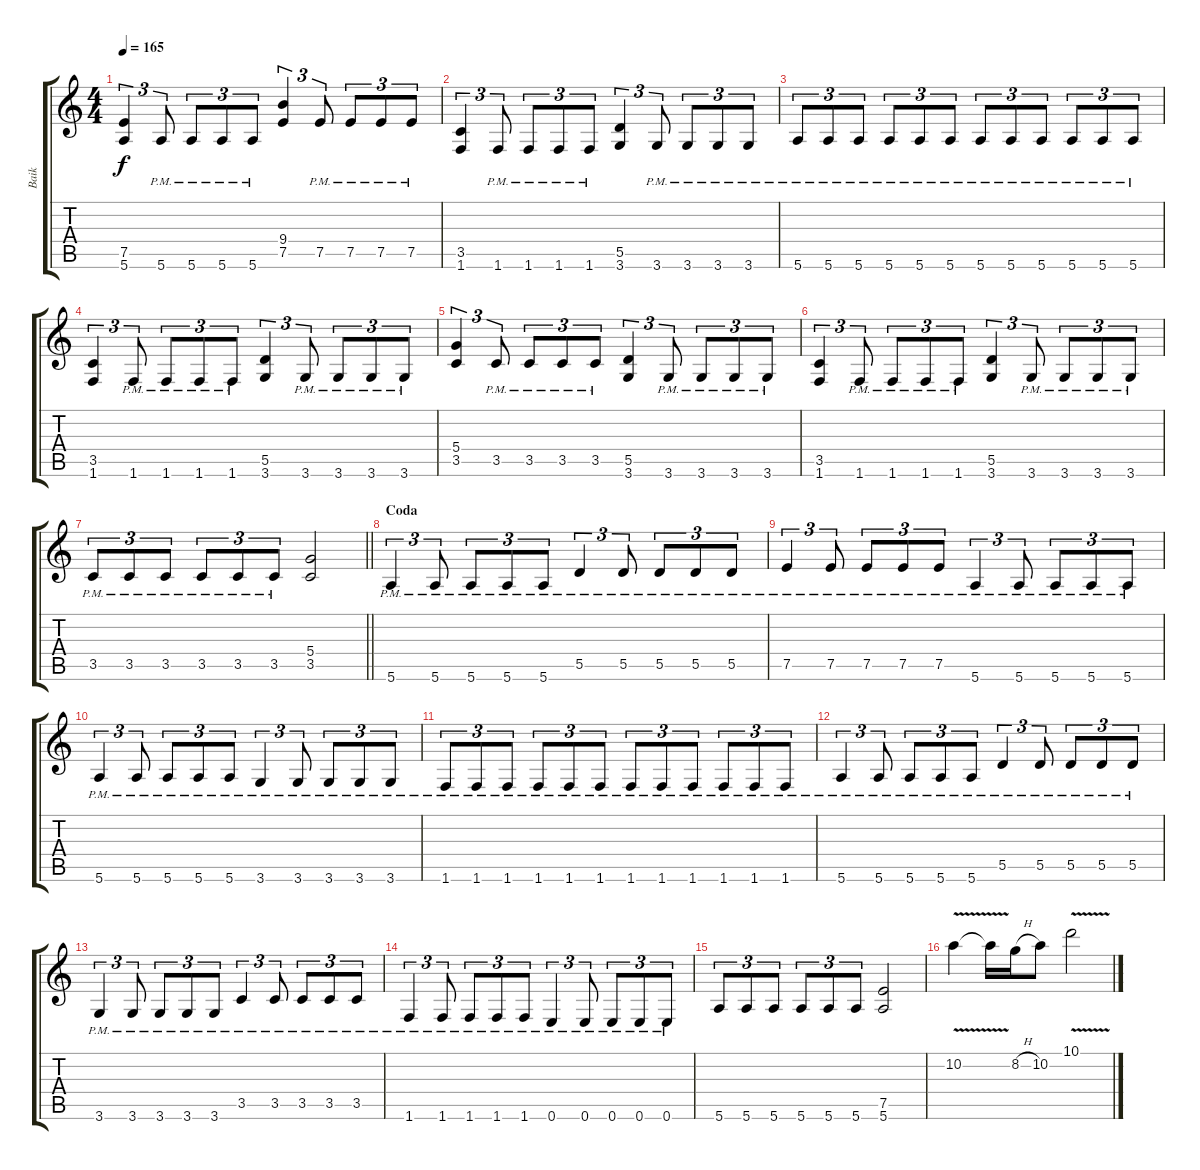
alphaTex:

\track ("Baik" "Baik") {instrument distortionguitar}
\staff {score tabs}
\tuning (E4 B3 G3 D3 A2 E2) {hide}
\ts (4 4)
\tempo 165
\clef g2
\ks aminor
(7.5 5.6).4{tu (3 2) dy f} 5.6{pm}.8{tu (3 2)} 5.6{pm}.8{tu (3 2)} 5.6{pm}.8{tu (3 2)} 5.6{pm}.8{tu (3 2)} (9.4 7.5).4{tu (3 2)} 7.5{pm}.8{tu (3 2)} 7.5{pm}.8{tu (3 2)} 7.5{pm}.8{tu (3 2)} 7.5{pm}.8{tu (3 2)} |
(3.5 1.6).4{tu (3 2)} 1.6{pm}.8{tu (3 2)} 1.6{pm}.8{tu (3 2)} 1.6{pm}.8{tu (3 2)} 1.6{pm}.8{tu (3 2)} (5.5 3.6).4{tu (3 2)} 3.6{pm}.8{tu (3 2)} 3.6{pm}.8{tu (3 2)} 3.6{pm}.8{tu (3 2)} 3.6{pm}.8{tu (3 2)} |
5.6{pm}.8{tu (3 2)} 5.6{pm}.8{tu (3 2)} 5.6{pm}.8{tu (3 2)} 5.6{pm}.8{tu (3 2)} 5.6{pm}.8{tu (3 2)} 5.6{pm}.8{tu (3 2)} 5.6{pm}.8{tu (3 2)} 5.6{pm}.8{tu (3 2)} 5.6{pm}.8{tu (3 2)} 5.6{pm}.8{tu (3 2)} 5.6{pm}.8{tu (3 2)} 5.6{pm}.8{tu (3 2)} |
(3.5 1.6).4{tu (3 2)} 1.6{pm}.8{tu (3 2)} 1.6{pm}.8{tu (3 2)} 1.6{pm}.8{tu (3 2)} 1.6{pm}.8{tu (3 2)} (5.5 3.6).4{tu (3 2)} 3.6{pm}.8{tu (3 2)} 3.6{pm}.8{tu (3 2)} 3.6{pm}.8{tu (3 2)} 3.6{pm}.8{tu (3 2)} |
(5.4 3.5).4{tu (3 2)} 3.5{pm}.8{tu (3 2)} 3.5{pm}.8{tu (3 2)} 3.5{pm}.8{tu (3 2)} 3.5{pm}.8{tu (3 2)} (5.5 3.6).4{tu (3 2)} 3.6{pm}.8{tu (3 2)} 3.6{pm}.8{tu (3 2)} 3.6{pm}.8{tu (3 2)} 3.6{pm}.8{tu (3 2)} |
(3.5 1.6).4{tu (3 2)} 1.6{pm}.8{tu (3 2)} 1.6{pm}.8{tu (3 2)} 1.6{pm}.8{tu (3 2)} 1.6{pm}.8{tu (3 2)} (5.5 3.6).4{tu (3 2)} 3.6{pm}.8{tu (3 2)} 3.6{pm}.8{tu (3 2)} 3.6{pm}.8{tu (3 2)} 3.6{pm}.8{tu (3 2)} |
\barLineRight lightlight
3.5{pm}.8{tu (3 2)} 3.5{pm}.8{tu (3 2)} 3.5{pm}.8{tu (3 2)} 3.5{pm}.8{tu (3 2)} 3.5{pm}.8{tu (3 2)} 3.5{pm}.8{tu (3 2)} (5.4 3.5).2 |
\section ("" "Coda")
5.6{pm}.4{tu (3 2)} 5.6{pm}.8{tu (3 2)} 5.6{pm}.8{tu (3 2)} 5.6{pm}.8{tu (3 2)} 5.6{pm}.8{tu (3 2)} 5.5{pm}.4{tu (3 2)} 5.5{pm}.8{tu (3 2)} 5.5{pm}.8{tu (3 2)} 5.5{pm}.8{tu (3 2)} 5.5{pm}.8{tu (3 2)} |
7.5{pm}.4{tu (3 2)} 7.5{pm}.8{tu (3 2)} 7.5{pm}.8{tu (3 2)} 7.5{pm}.8{tu (3 2)} 7.5{pm}.8{tu (3 2)} 5.6{pm}.4{tu (3 2)} 5.6{pm}.8{tu (3 2)} 5.6{pm}.8{tu (3 2)} 5.6{pm}.8{tu (3 2)} 5.6{pm}.8{tu (3 2)} |
5.6{pm}.4{tu (3 2)} 5.6{pm}.8{tu (3 2)} 5.6{pm}.8{tu (3 2)} 5.6{pm}.8{tu (3 2)} 5.6{pm}.8{tu (3 2)} 3.6{pm}.4{tu (3 2)} 3.6{pm}.8{tu (3 2)} 3.6{pm}.8{tu (3 2)} 3.6{pm}.8{tu (3 2)} 3.6{pm}.8{tu (3 2)} |
1.6{pm}.8{tu (3 2)} 1.6{pm}.8{tu (3 2)} 1.6{pm}.8{tu (3 2)} 1.6{pm}.8{tu (3 2)} 1.6{pm}.8{tu (3 2)} 1.6{pm}.8{tu (3 2)} 1.6{pm}.8{tu (3 2)} 1.6{pm}.8{tu (3 2)} 1.6{pm}.8{tu (3 2)} 1.6{pm}.8{tu (3 2)} 1.6{pm}.8{tu (3 2)} 1.6{pm}.8{tu (3 2)} |
5.6{pm}.4{tu (3 2)} 5.6{pm}.8{tu (3 2)} 5.6{pm}.8{tu (3 2)} 5.6{pm}.8{tu (3 2)} 5.6{pm}.8{tu (3 2)} 5.5{pm}.4{tu (3 2)} 5.5{pm}.8{tu (3 2)} 5.5{pm}.8{tu (3 2)} 5.5{pm}.8{tu (3 2)} 5.5{pm}.8{tu (3 2)} |
3.6{pm}.4{tu (3 2)} 3.6{pm}.8{tu (3 2)} 3.6{pm}.8{tu (3 2)} 3.6{pm}.8{tu (3 2)} 3.6{pm}.8{tu (3 2)} 3.5{pm}.4{tu (3 2)} 3.5{pm}.8{tu (3 2)} 3.5{pm}.8{tu (3 2)} 3.5{pm}.8{tu (3 2)} 3.5{pm}.8{tu (3 2)} |
1.6{pm}.4{tu (3 2)} 1.6{pm}.8{tu (3 2)} 1.6{pm}.8{tu (3 2)} 1.6{pm}.8{tu (3 2)} 1.6{pm}.8{tu (3 2)} 0.6{pm}.4{tu (3 2)} 0.6{pm}.8{tu (3 2)} 0.6{pm}.8{tu (3 2)} 0.6{pm}.8{tu (3 2)} 0.6{pm}.8{tu (3 2)} |
5.6.8{tu (3 2)} 5.6.8{tu (3 2)} 5.6.8{tu (3 2)} 5.6.8{tu (3 2)} 5.6.8{tu (3 2)} 5.6.8{tu (3 2)} (7.5 5.6).2 |
10.2{v}.4 10.2{t}.16 8.2{h}.16 10.2.8 10.1{v}.2
